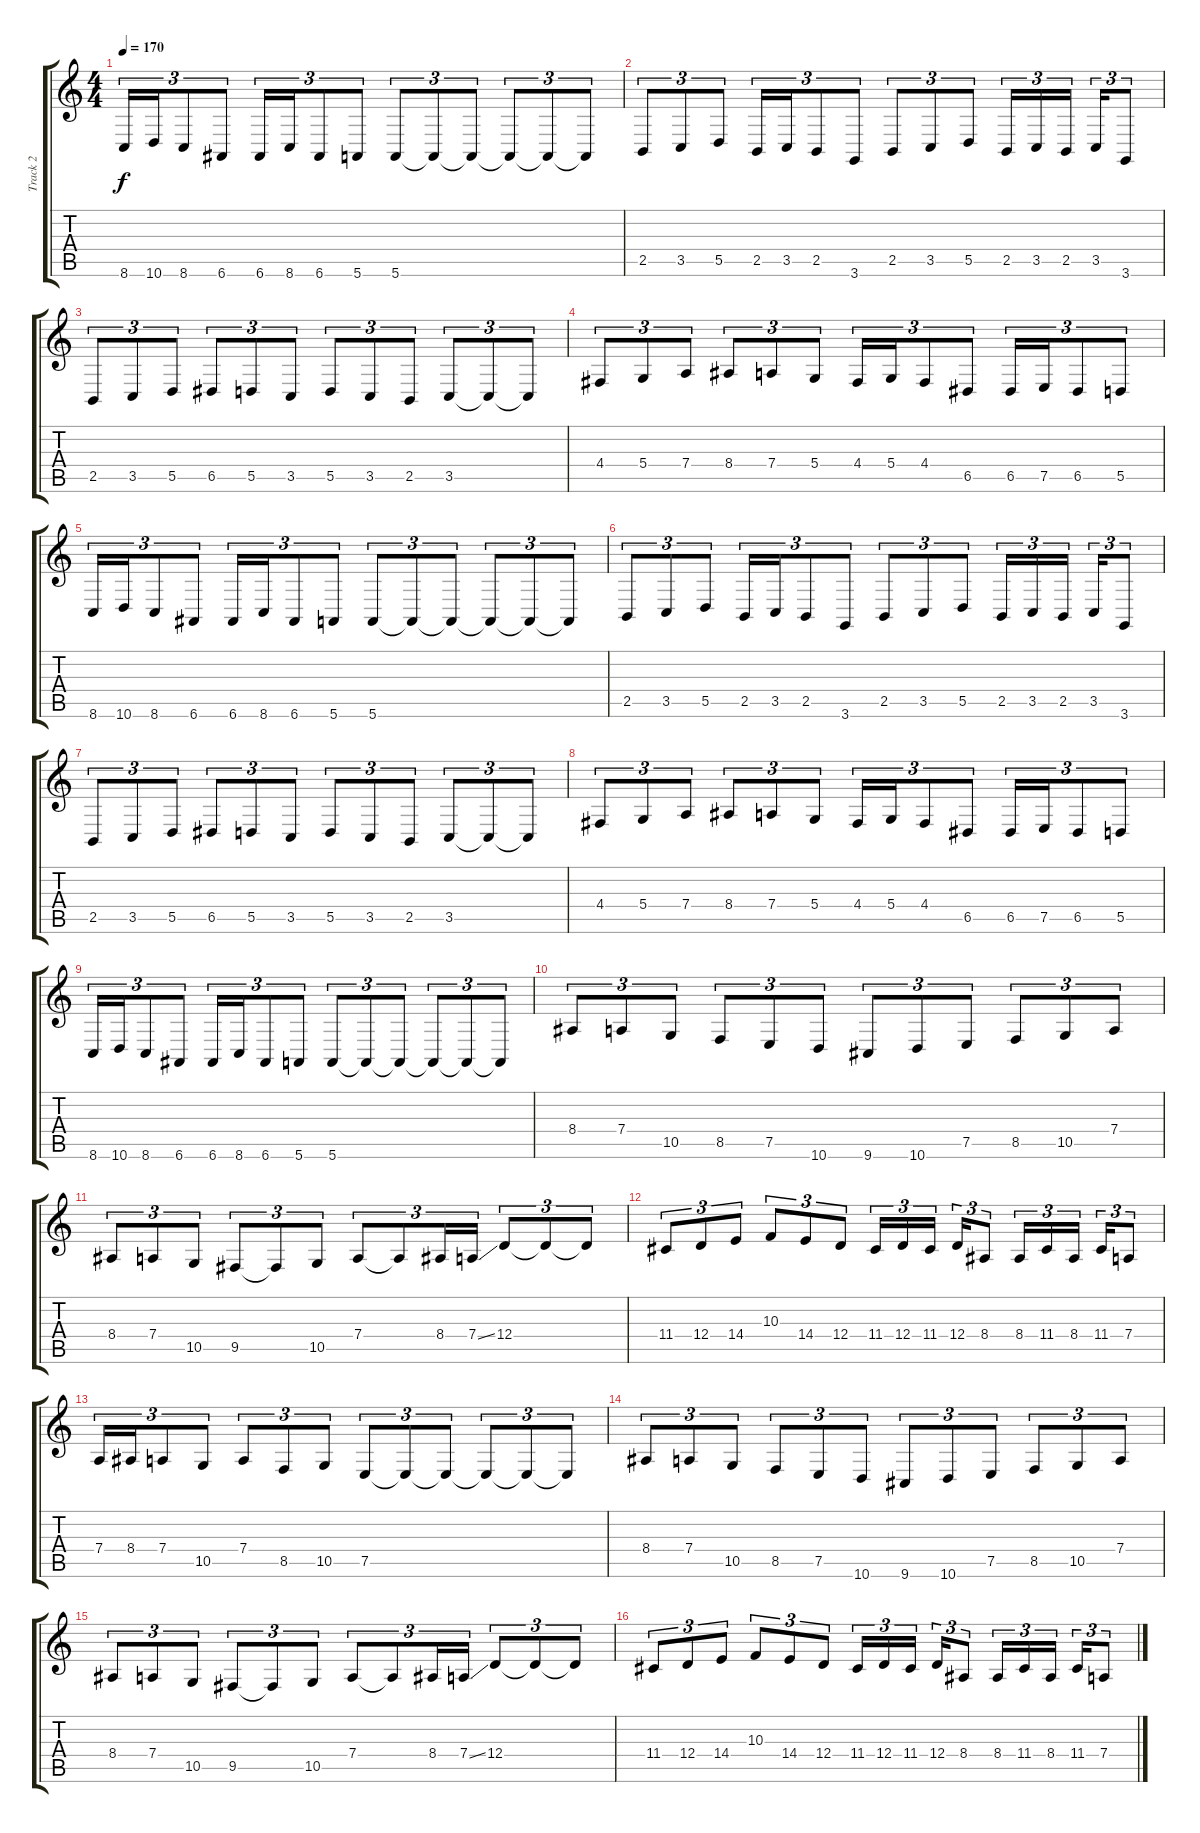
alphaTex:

\track ("Track 2" "Track 2") {instrument clavinet}
\staff {score tabs}
\tuning (E4 B3 G3 D3 A2 E2) {hide}
\ts (4 4)
\tempo 170
\clef g2
\ks c
8.6.16{tu (3 2) dy f} 10.6.16{tu (3 2)} 8.6.8{tu (3 2)} 6.6.8{tu (3 2)} 6.6.16{tu (3 2)} 8.6.16{tu (3 2)} 6.6.8{tu (3 2)} 5.6.8{tu (3 2)} 5.6.8{tu (3 2)} 5.6{t}.8{tu (3 2)} 5.6{t}.8{tu (3 2)} 5.6{t}.8{tu (3 2)} 5.6{t}.8{tu (3 2)} 5.6{t}.8{tu (3 2)} |
2.5.8{tu (3 2)} 3.5.8{tu (3 2)} 5.5.8{tu (3 2)} 2.5.16{tu (3 2)} 3.5.16{tu (3 2)} 2.5.8{tu (3 2)} 3.6.8{tu (3 2)} 2.5.8{tu (3 2)} 3.5.8{tu (3 2)} 5.5.8{tu (3 2)} 2.5.16{tu (3 2)} 3.5.16{tu (3 2)} 2.5.16{tu (3 2)} 3.5.16{tu (3 2)} 3.6.8{tu (3 2)} |
2.5.8{tu (3 2)} 3.5.8{tu (3 2)} 5.5.8{tu (3 2)} 6.5.8{tu (3 2)} 5.5.8{tu (3 2)} 3.5.8{tu (3 2)} 5.5.8{tu (3 2)} 3.5.8{tu (3 2)} 2.5.8{tu (3 2)} 3.5.8{tu (3 2)} 3.5{t}.8{tu (3 2)} 3.5{t}.8{tu (3 2)} |
4.4.8{tu (3 2)} 5.4.8{tu (3 2)} 7.4.8{tu (3 2)} 8.4.8{tu (3 2)} 7.4.8{tu (3 2)} 5.4.8{tu (3 2)} 4.4.16{tu (3 2)} 5.4.16{tu (3 2)} 4.4.8{tu (3 2)} 6.5.8{tu (3 2)} 6.5.16{tu (3 2)} 7.5.16{tu (3 2)} 6.5.8{tu (3 2)} 5.5.8{tu (3 2)} |
8.6.16{tu (3 2)} 10.6.16{tu (3 2)} 8.6.8{tu (3 2)} 6.6.8{tu (3 2)} 6.6.16{tu (3 2)} 8.6.16{tu (3 2)} 6.6.8{tu (3 2)} 5.6.8{tu (3 2)} 5.6.8{tu (3 2)} 5.6{t}.8{tu (3 2)} 5.6{t}.8{tu (3 2)} 5.6{t}.8{tu (3 2)} 5.6{t}.8{tu (3 2)} 5.6{t}.8{tu (3 2)} |
2.5.8{tu (3 2)} 3.5.8{tu (3 2)} 5.5.8{tu (3 2)} 2.5.16{tu (3 2)} 3.5.16{tu (3 2)} 2.5.8{tu (3 2)} 3.6.8{tu (3 2)} 2.5.8{tu (3 2)} 3.5.8{tu (3 2)} 5.5.8{tu (3 2)} 2.5.16{tu (3 2)} 3.5.16{tu (3 2)} 2.5.16{tu (3 2)} 3.5.16{tu (3 2)} 3.6.8{tu (3 2)} |
2.5.8{tu (3 2)} 3.5.8{tu (3 2)} 5.5.8{tu (3 2)} 6.5.8{tu (3 2)} 5.5.8{tu (3 2)} 3.5.8{tu (3 2)} 5.5.8{tu (3 2)} 3.5.8{tu (3 2)} 2.5.8{tu (3 2)} 3.5.8{tu (3 2)} 3.5{t}.8{tu (3 2)} 3.5{t}.8{tu (3 2)} |
4.4.8{tu (3 2)} 5.4.8{tu (3 2)} 7.4.8{tu (3 2)} 8.4.8{tu (3 2)} 7.4.8{tu (3 2)} 5.4.8{tu (3 2)} 4.4.16{tu (3 2)} 5.4.16{tu (3 2)} 4.4.8{tu (3 2)} 6.5.8{tu (3 2)} 6.5.16{tu (3 2)} 7.5.16{tu (3 2)} 6.5.8{tu (3 2)} 5.5.8{tu (3 2)} |
8.6.16{tu (3 2)} 10.6.16{tu (3 2)} 8.6.8{tu (3 2)} 6.6.8{tu (3 2)} 6.6.16{tu (3 2)} 8.6.16{tu (3 2)} 6.6.8{tu (3 2)} 5.6.8{tu (3 2)} 5.6.8{tu (3 2)} 5.6{t}.8{tu (3 2)} 5.6{t}.8{tu (3 2)} 5.6{t}.8{tu (3 2)} 5.6{t}.8{tu (3 2)} 5.6{t}.8{tu (3 2)} |
8.4.8{tu (3 2)} 7.4.8{tu (3 2)} 10.5.8{tu (3 2)} 8.5.8{tu (3 2)} 7.5.8{tu (3 2)} 10.6.8{tu (3 2)} 9.6.8{tu (3 2)} 10.6.8{tu (3 2)} 7.5.8{tu (3 2)} 8.5.8{tu (3 2)} 10.5.8{tu (3 2)} 7.4.8{tu (3 2)} |
8.4.8{tu (3 2)} 7.4.8{tu (3 2)} 10.5.8{tu (3 2)} 9.5.8{tu (3 2)} 9.5{t}.8{tu (3 2)} 10.5.8{tu (3 2)} 7.4.8{tu (3 2)} 7.4{t}.8{tu (3 2)} 8.4.16{tu (3 2)} 7.4{ss}.16{tu (3 2)} 12.4.8{tu (3 2)} 12.4{t}.8{tu (3 2)} 12.4{t}.8{tu (3 2)} |
11.4.8{tu (3 2)} 12.4.8{tu (3 2)} 14.4.8{tu (3 2)} 10.3.8{tu (3 2)} 14.4.8{tu (3 2)} 12.4.8{tu (3 2)} 11.4.16{tu (3 2)} 12.4.16{tu (3 2)} 11.4.16{tu (3 2)} 12.4.16{tu (3 2)} 8.4.8{tu (3 2)} 8.4.16{tu (3 2)} 11.4.16{tu (3 2)} 8.4.16{tu (3 2)} 11.4.16{tu (3 2)} 7.4.8{tu (3 2)} |
7.4.16{tu (3 2)} 8.4.16{tu (3 2)} 7.4.8{tu (3 2)} 10.5.8{tu (3 2)} 7.4.8{tu (3 2)} 8.5.8{tu (3 2)} 10.5.8{tu (3 2)} 7.5.8{tu (3 2)} 7.5{t}.8{tu (3 2)} 7.5{t}.8{tu (3 2)} 7.5{t}.8{tu (3 2)} 7.5{t}.8{tu (3 2)} 7.5{t}.8{tu (3 2)} |
8.4.8{tu (3 2)} 7.4.8{tu (3 2)} 10.5.8{tu (3 2)} 8.5.8{tu (3 2)} 7.5.8{tu (3 2)} 10.6.8{tu (3 2)} 9.6.8{tu (3 2)} 10.6.8{tu (3 2)} 7.5.8{tu (3 2)} 8.5.8{tu (3 2)} 10.5.8{tu (3 2)} 7.4.8{tu (3 2)} |
8.4.8{tu (3 2)} 7.4.8{tu (3 2)} 10.5.8{tu (3 2)} 9.5.8{tu (3 2)} 9.5{t}.8{tu (3 2)} 10.5.8{tu (3 2)} 7.4.8{tu (3 2)} 7.4{t}.8{tu (3 2)} 8.4.16{tu (3 2)} 7.4{ss}.16{tu (3 2)} 12.4.8{tu (3 2)} 12.4{t}.8{tu (3 2)} 12.4{t}.8{tu (3 2)} |
11.4.8{tu (3 2)} 12.4.8{tu (3 2)} 14.4.8{tu (3 2)} 10.3.8{tu (3 2)} 14.4.8{tu (3 2)} 12.4.8{tu (3 2)} 11.4.16{tu (3 2)} 12.4.16{tu (3 2)} 11.4.16{tu (3 2)} 12.4.16{tu (3 2)} 8.4.8{tu (3 2)} 8.4.16{tu (3 2)} 11.4.16{tu (3 2)} 8.4.16{tu (3 2)} 11.4.16{tu (3 2)} 7.4.8{tu (3 2)}
